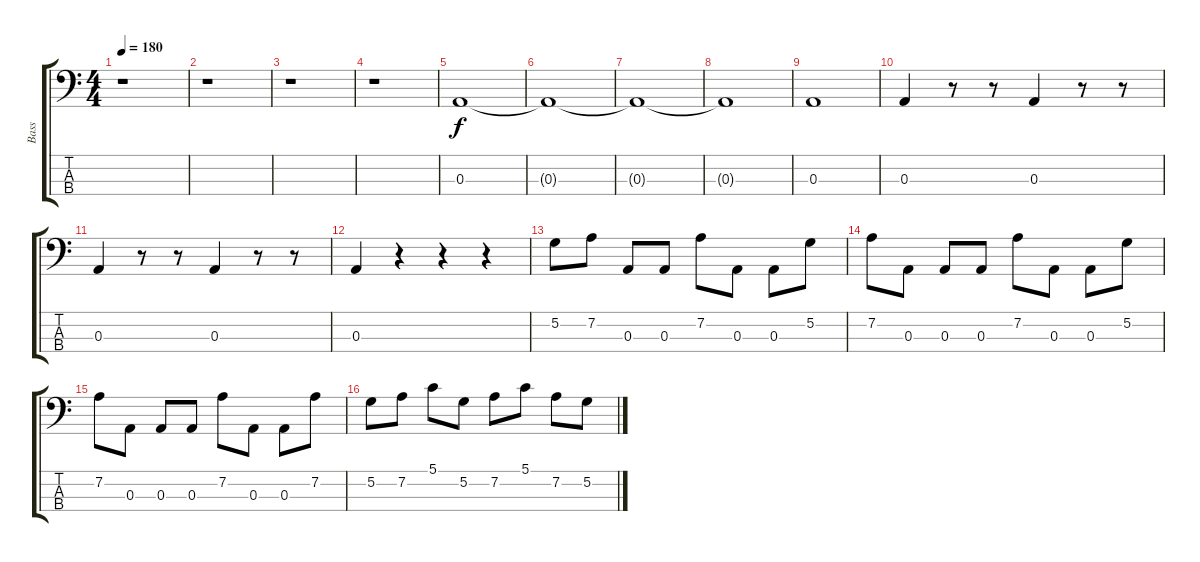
\track ("Bass" "Bass") {instrument electricbassfinger}
\staff {score tabs}
\tuning (G2 D2 A1 E1) {hide}
\ts (4 4)
\tempo 180
\clef f4
\ks c
r.1{dy f instrument electricbassfinger} |
r.1 |
r.1 |
r.1 |
0.3.1 |
0.3{t}.1 |
0.3{t}.1 |
0.3{t}.1 |
0.3.1 |
0.3.4 r.8 r.8 0.3.4 r.8 r.8 |
0.3.4 r.8 r.8 0.3.4 r.8 r.8 |
0.3.4 r.4 r.4 r.4 |
5.2.8 7.2.8 0.3.8 0.3.8 7.2.8 0.3.8 0.3.8 5.2.8 |
7.2.8 0.3.8 0.3.8 0.3.8 7.2.8 0.3.8 0.3.8 5.2.8 |
7.2.8 0.3.8 0.3.8 0.3.8 7.2.8 0.3.8 0.3.8 7.2.8 |
5.2.8 7.2.8 5.1.8 5.2.8 7.2.8 5.1.8 7.2.8 5.2.8
